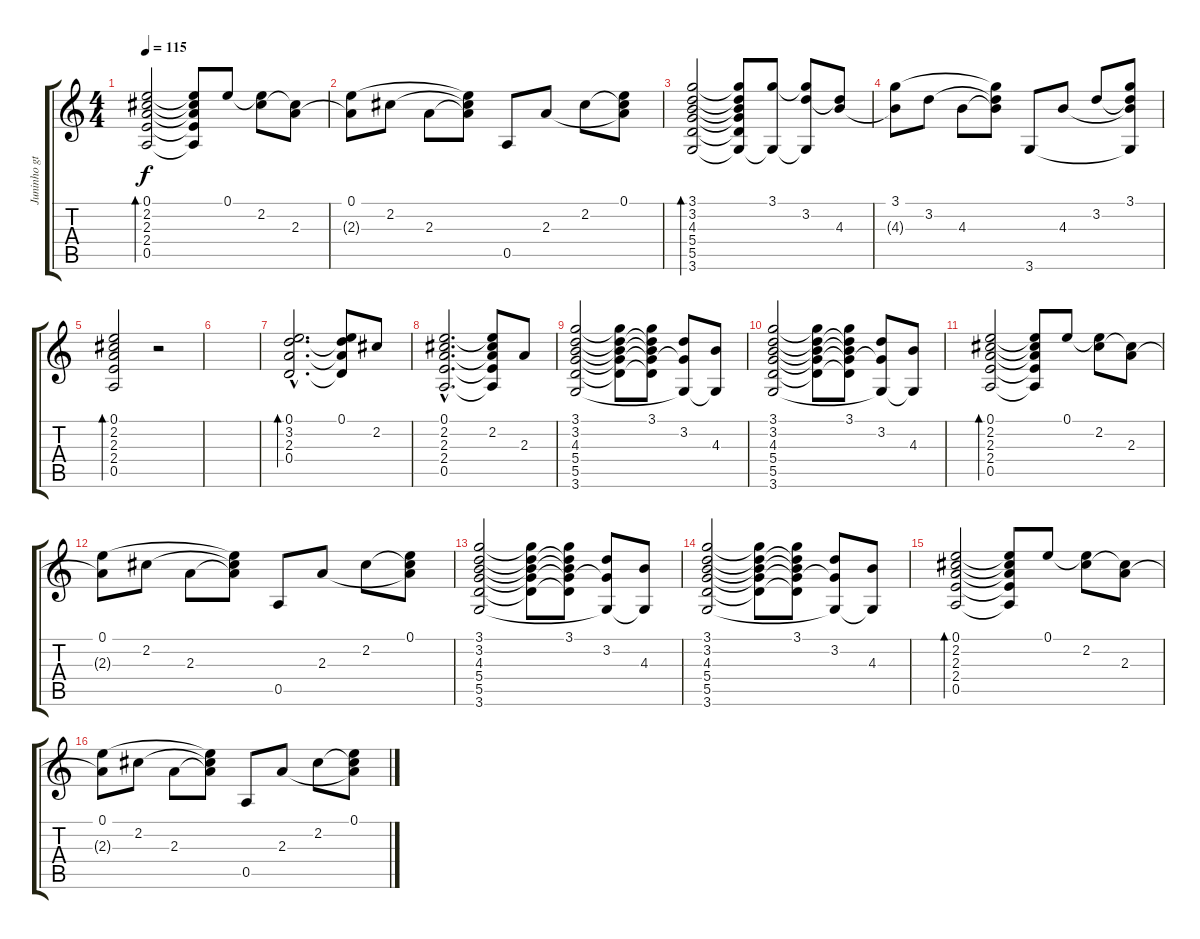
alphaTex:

\track ("Juninho gt. 1" "Juninho gt") {instrument electricguitarjazz}
\staff {score tabs}
\tuning (E4 B3 G3 D3 A2 E2) {hide}
\ts (4 4)
\tempo 115
\clef g2
\ks c
(0.1 2.2 2.3 2.4 0.5).2{bd 240 dy f} (0.1{t} 2.2{t} 2.3{t} 2.4{t} 0.5{t}).8 0.1.8 (0.1{t} 2.2).8 (2.2{t} 2.3).8 |
(0.1 2.3{t}).8 2.2.8 2.3.8 (0.1{t} 2.2{t} 2.3{t}).8 0.5.8 2.3.8 2.2.8 (0.1 2.2{t} 2.3{t}).8 |
(3.1 3.2 4.3 5.4 5.5 3.6).2{bd 240} (3.1{t} 3.2{t} 4.3{t} 5.4{t} 5.5{t} 3.6{t}).8 (3.1 3.6{t}).8 (3.1{t} 3.2 3.6{t}).8 (3.2{t} 4.3).8 |
(3.1 4.3{t}).8 3.2.8 4.3.8 (3.1{t} 3.2{t} 4.3{t}).8 3.6.8 4.3.8 3.2.8 (3.1 3.2{t} 4.3{t} 3.6{t}).8 |
(0.1 2.2 2.3 2.4 0.5).2{bd 240} r.2 |
|
(0.1{hac} 3.2{hac} 2.3{hac} 0.4{hac}).2{d bd 240} (0.1 3.2{t} 2.3{t} 0.4{t}).8 2.2.8 |
(0.1{hac} 2.2{hac} 2.3{hac} 2.4{hac} 0.5{hac}).2{d} (0.1{t} 2.2 2.3{t} 2.4{t} 0.5{t}).8 2.3.8 |
(3.1 3.2 4.3 5.4 5.5 3.6).2 (3.1{t} 3.2{t} 4.3{t} 5.4{t} 5.5{t}).8 (3.1 3.2{t} 4.3{t} 5.4{t} 5.5{t}).8 (3.2 5.4{t} 3.6{t}).8 (4.3 3.6{t}).8 |
(3.1 3.2 4.3 5.4 5.5 3.6).2 (3.1{t} 3.2{t} 4.3{t} 5.4{t} 5.5{t}).8 (3.1 3.2{t} 4.3{t} 5.4{t} 5.5{t}).8 (3.2 5.4{t} 3.6{t}).8 (4.3 3.6{t}).8 |
(0.1 2.2 2.3 2.4 0.5).2{bd 240} (0.1{t} 2.2{t} 2.3{t} 2.4{t} 0.5{t}).8 0.1.8 (0.1{t} 2.2).8 (2.2{t} 2.3).8 |
(0.1 2.3{t}).8 2.2.8 2.3.8 (0.1{t} 2.2{t} 2.3{t}).8 0.5.8 2.3.8 2.2.8 (0.1 2.2{t} 2.3{t}).8 |
(3.1 3.2 4.3 5.4 5.5 3.6).2 (3.1{t} 3.2{t} 4.3{t} 5.4{t} 5.5{t}).8 (3.1 3.2{t} 4.3{t} 5.4{t} 5.5{t}).8 (3.2 5.4{t} 3.6{t}).8 (4.3 3.6{t}).8 |
(3.1 3.2 4.3 5.4 5.5 3.6).2 (3.1{t} 3.2{t} 4.3{t} 5.4{t} 5.5{t}).8 (3.1 3.2{t} 4.3{t} 5.4{t} 5.5{t}).8 (3.2 5.4{t} 3.6{t}).8 (4.3 3.6{t}).8 |
(0.1 2.2 2.3 2.4 0.5).2{bd 240} (0.1{t} 2.2{t} 2.3{t} 2.4{t} 0.5{t}).8 0.1.8 (0.1{t} 2.2).8 (2.2{t} 2.3).8 |
(0.1 2.3{t}).8 2.2.8 2.3.8 (0.1{t} 2.2{t} 2.3{t}).8 0.5.8 2.3.8 2.2.8 (0.1 2.2{t} 2.3{t}).8
